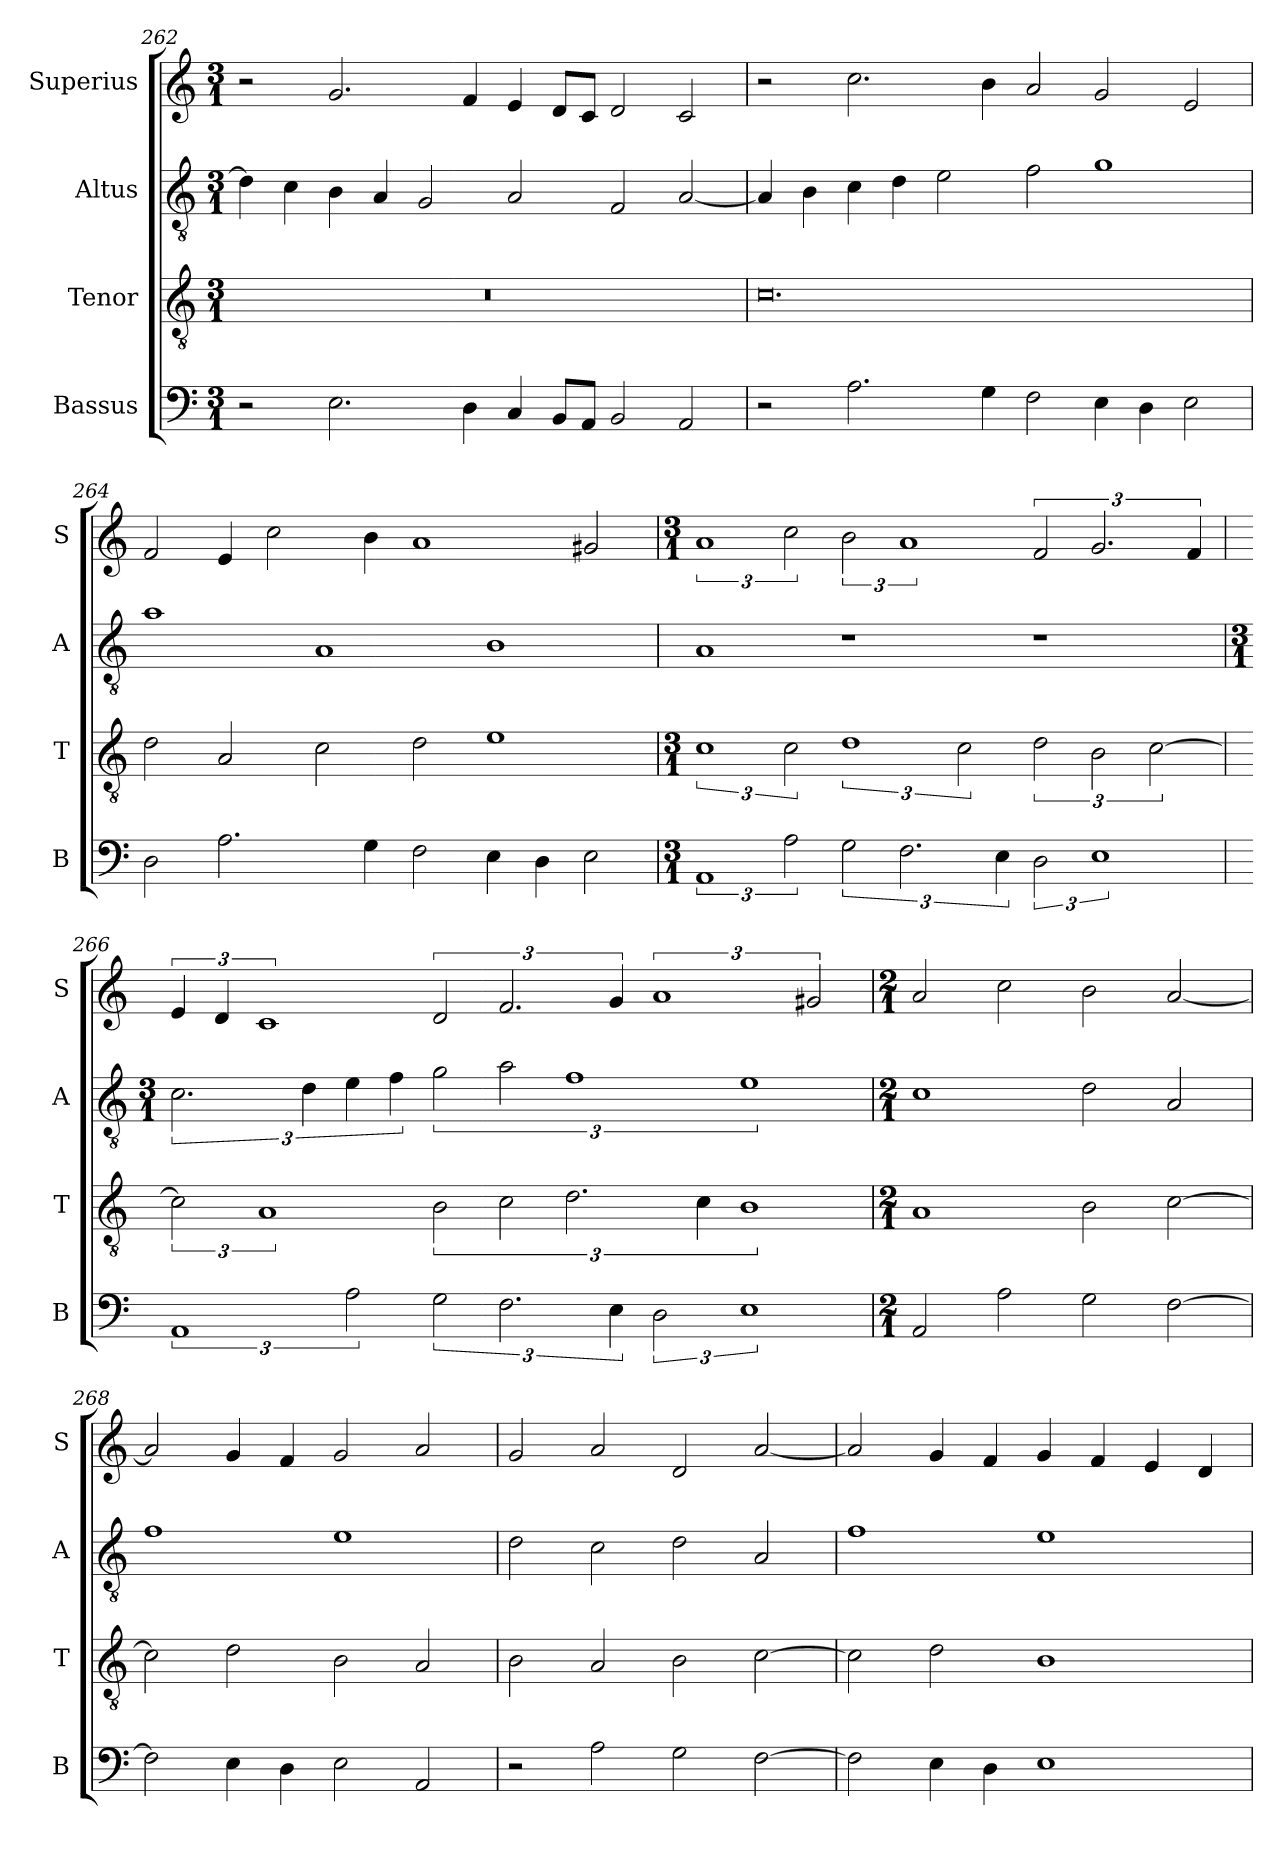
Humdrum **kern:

**kern	**kern	**kern	**kern
*part4	*part3	*part2	*part1
*staff4	*staff3	*staff2	*staff1
*I"Bassus	*I"Tenor	*I"Altus	*I"Superius
*I'B	*I'T	*I'A	*I'S
*clefF4	*clefGv2	*clefGv2	*clefG2
*k[]	*k[]	*k[]	*k[]
*M3/1	*M3/1	*M3/1	*M3/1
=262	=262	=262	=262
2r	0.r	4d\]	2r
.	.	4c\	.
2.E\	.	4B\	2.g/
.	.	4A/	.
.	.	2G/	.
4D\	.	.	4f/
4C/	.	2A/	4e/
8BB/L	.	.	8d/L
8AA/J	.	.	8c/J
2BB/	.	2F/	2d/
2AA/	.	[2A/	2c/
=263	=263	=263	=263
2r	0.c	4A/]	2r
.	.	4B\	.
2.A\	.	4c\	2.cc\
.	.	4d\	.
.	.	2e\	.
4G\	.	.	4b\
2F\	.	2f\	2a/
4E\	.	1g	2g/
4D\	.	.	.
2E\	.	.	2e/
=264	=264	=264	=264
2D\	2d\	1a	2f/
2.A\	2A/	.	4e/
.	.	.	2cc\
.	2c\	1A	.
4G\	.	.	4b\
2F\	2d\	.	1a
4E\	1e	1B	.
4D\	.	.	.
2E\	.	.	2g#X/
=265	=265	=265	=265
*M3/1	*M3/1	*	*M3/1
3%2AA	3%2c	1A	3%2a
3A\	3c\	.	3cc\
3G\	3%2d	1r	3b\
3.F\	.	.	3%2a
.	3c\	.	.
6E\	.	.	.
3D\	3d\	1r	3f/
3%2E	3B\	.	3.g/
.	[3c\	.	.
.	.	.	6f/
=266	=266	=266	=266
*	*	*M3/1	*
3%2AA	3c\]	3.c\	6e/
.	.	.	6d/
.	3%2A	.	3%2c
.	.	6d\	.
3A\	.	6e\	.
.	.	6f\	.
3G\	3B\	3g\	3d/
3.F\	3c\	3a\	3.f/
.	3.d\	3%2f	.
6E\	.	.	6g/
3D\	.	.	3%2a
.	6c\	.	.
3%2E	3%2B	3%2e	.
.	.	.	3g#X/
=267	=267	=267	=267
*M2/1	*M2/1	*M2/1	*M2/1
2AA/	1A	1c	2a/
2A\	.	.	2cc\
2G\	2B\	2d\	2b\
[2F\	[2c\	2A/	[2a/
=268	=268	=268	=268
2F\]	2c\]	1f	2a/]
4E\	2d\	.	4g/
4D\	.	.	4f/
2E\	2B\	1e	2g/
2AA/	2A/	.	2a/
=269	=269	=269	=269
2r	2B\	2d\	2g/
2A\	2A/	2c\	2a/
2G\	2B\	2d\	2d/
[2F\	[2c\	2A/	[2a/
=270	=270	=270	=270
2F\]	2c\]	1f	2a/]
4E\	2d\	.	4g/
4D\	.	.	4f/
1E	1B	1e	4g/
.	.	.	4f/
.	.	.	4e/
.	.	.	4d/
=	=	=	=
*-	*-	*-	*-
